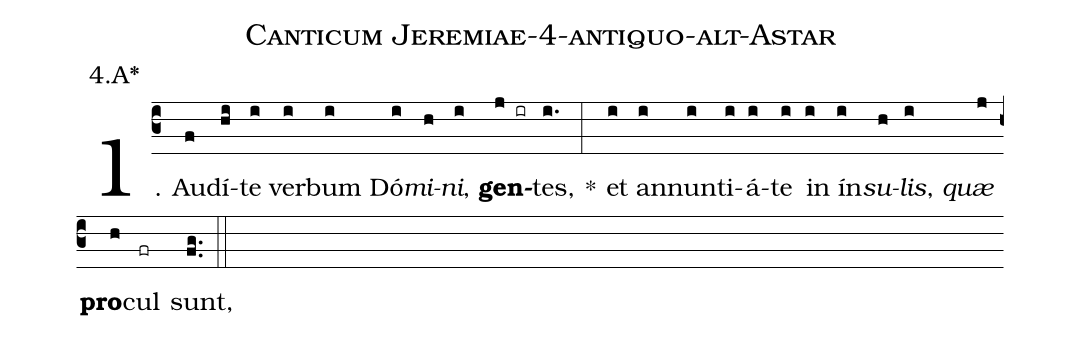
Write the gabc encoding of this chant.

name: Canticum Jeremiae-4-antiquo-alt-Astar;
annotation: 4.A*;
%%
(c3)1. Au(f)dí(hi)te(i) ver(i)bum(i) Dó(i)<i>mi</i>(h)<i>ni</i>,(i) <b>gen</b>(j ir)tes,(i.) *(:) et(i) an(i)nun(i)ti(i)á(i)te(i) in(i) ín(i)<i>su</i>(h)<i>lis</i>,(i) <i>quæ</i>(j) <b>pro</b>(h)cul(fr) sunt,(fg..) (::)
